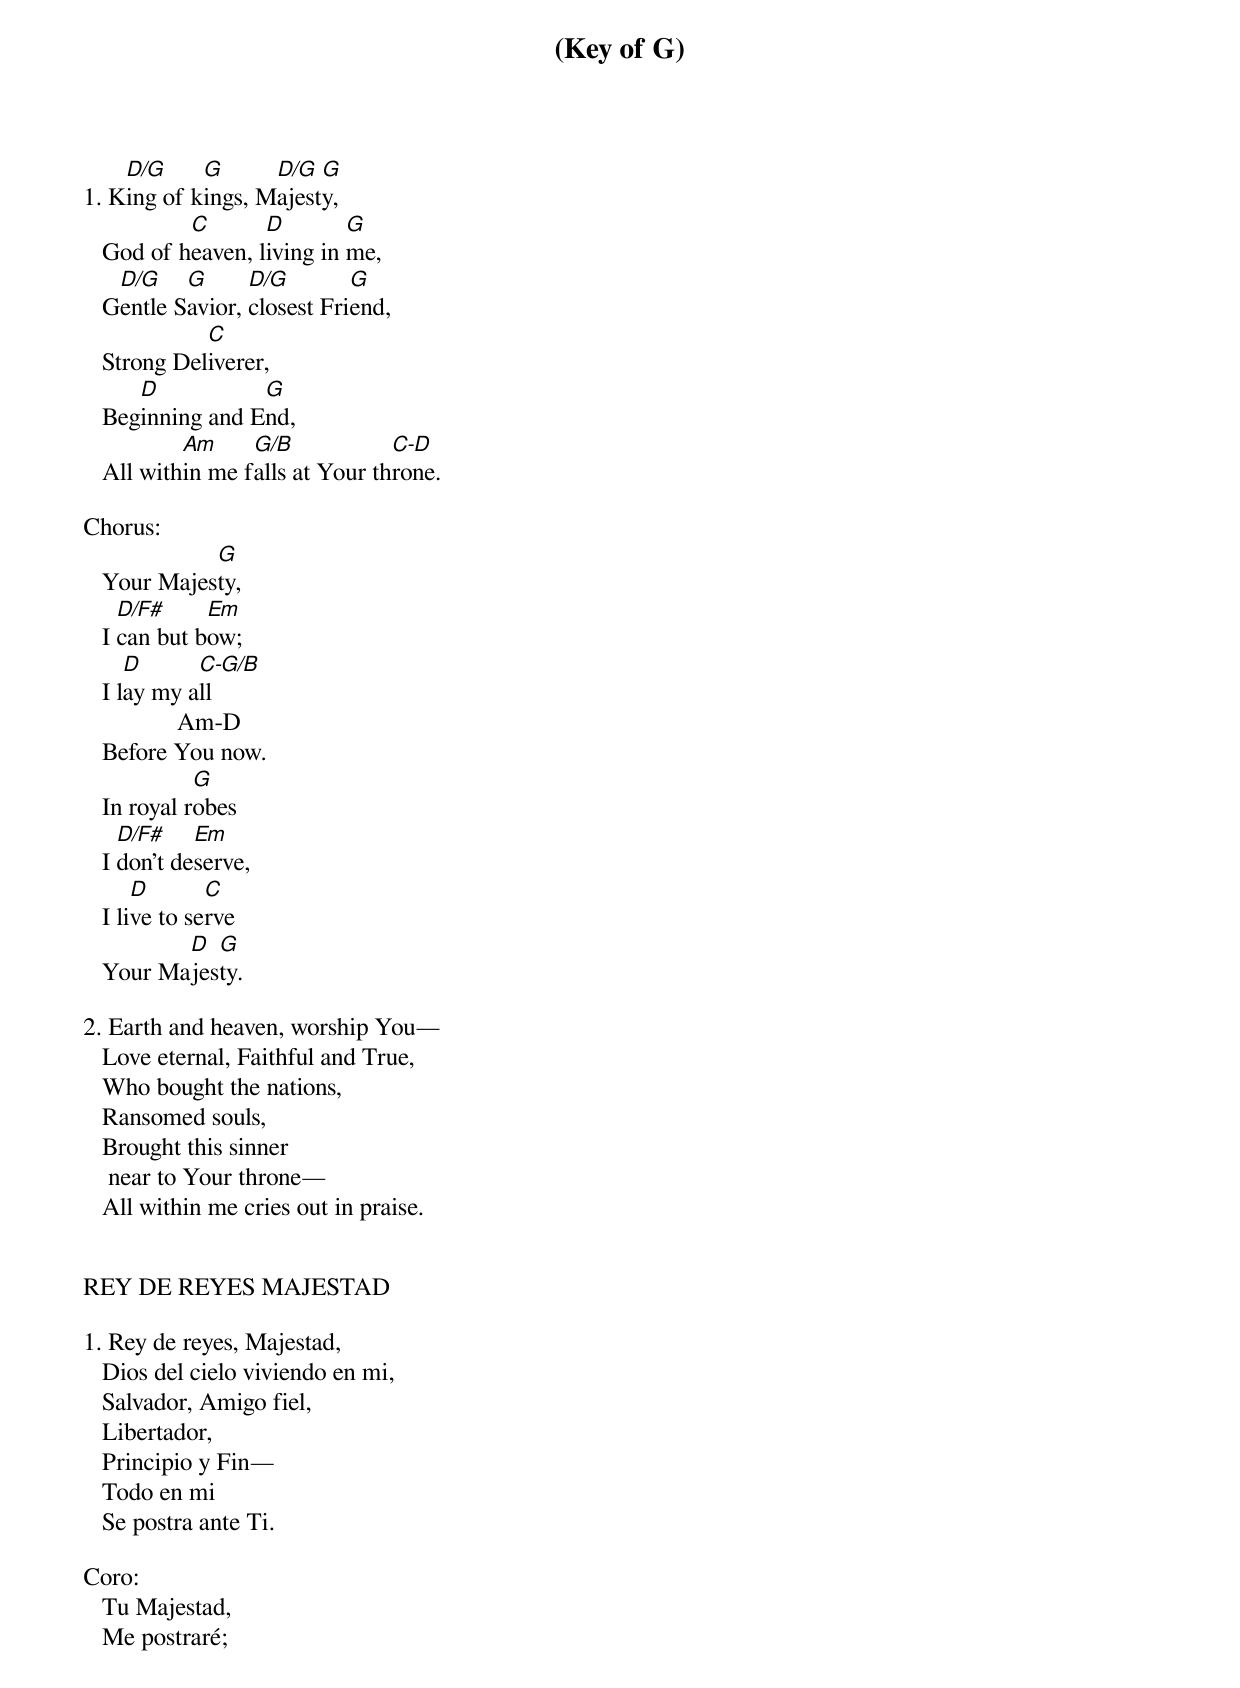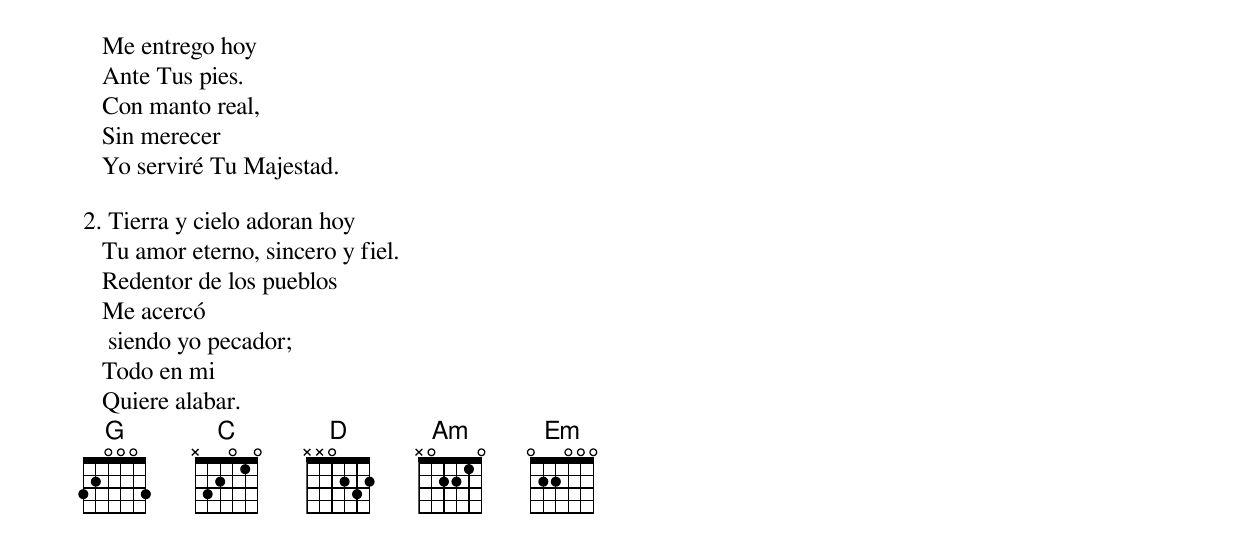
(Key of G)
    D/G     G      D/G  G
1. King of kings, Majesty,
           C       D        G
   God of heaven, living in me,
    D/G    G      D/G        G
   Gentle Savior, closest Friend,
             C
   Strong Deliverer,
      D           G
   Beginning and End,
           Am     G/B            C-D
   All within me falls at Your throne.

Chorus:
             G
   Your Majesty,
     D/F#     Em
   I can but bow;
      D      C-G/B
   I lay my all
               Am-D
   Before You now.
             G
   In royal robes
     D/F#    Em
   I don't deserve,
       D       C
   I live to serve
          D  G
   Your Majesty.

2. Earth and heaven, worship You—
   Love eternal, Faithful and True,
   Who bought the nations,
   Ransomed souls,
   Brought this sinner
    near to Your throne—
   All within me cries out in praise.


REY DE REYES MAJESTAD

1. Rey de reyes, Majestad,
   Dios del cielo viviendo en mi,
   Salvador, Amigo fiel,
   Libertador,
   Principio y Fin—
   Todo en mi
   Se postra ante Ti.

Coro:
   Tu Majestad,
   Me postraré;
   Me entrego hoy
   Ante Tus pies.
   Con manto real,
   Sin merecer
   Yo serviré Tu Majestad.

2. Tierra y cielo adoran hoy
   Tu amor eterno, sincero y fiel.
   Redentor de los pueblos
   Me acercó
    siendo yo pecador;
   Todo en mi
   Quiere alabar.
